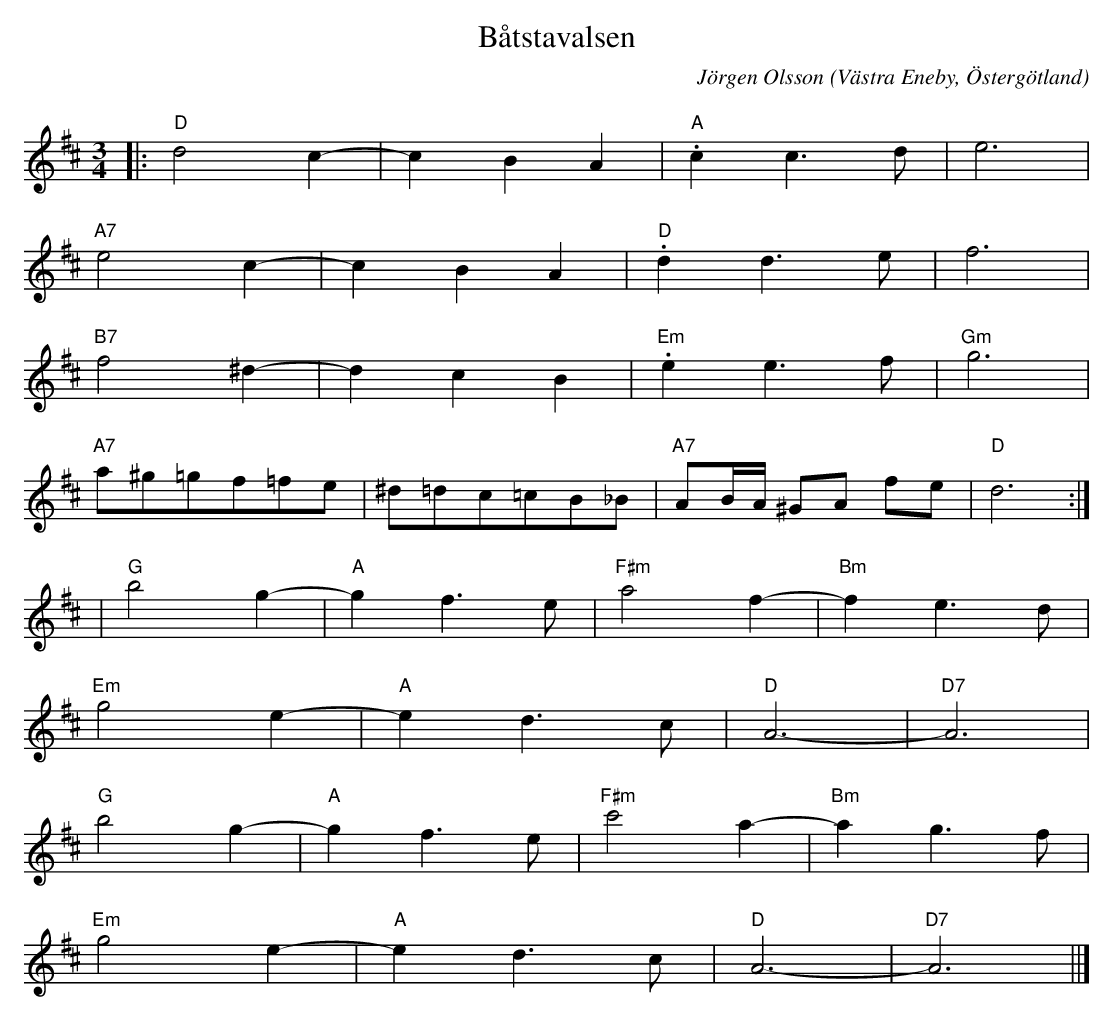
X:1
T:Båtstavalsen
C:Jörgen Olsson
O:Västra Eneby, Östergötland
Q:160
M:3/4
L:1/8
K:D
|:"D"d4 c2-|c2B2A2 |"A".c2 c3 d|e6 |
"A7" e4 c2-|c2B2A2 |"D".d2 d3 e|f6 |
"B7"f4 ^d2-|d2c2B2 |"Em".e2 e3 f|"Gm"g6 |
"A7" a^g=gf=fe|^d=dc=cB_B|"A7"AB/2A/2 ^GA fe|"D"d6 :|]
|"G"b4 g2-|"A"g2f3e |"F#m"a4 f2-|"Bm"f2e3d |
 "Em"g4 e2-|"A"e2d3c |"D"A6-|"D7"A6 |
"G"b4 g2-|"A"g2f3e |"F#m"c'4 a2-|"Bm"a2g3f |
 "Em"g4 e2-|"A"e2d3c |"D"A6-|"D7"A6 ||]
